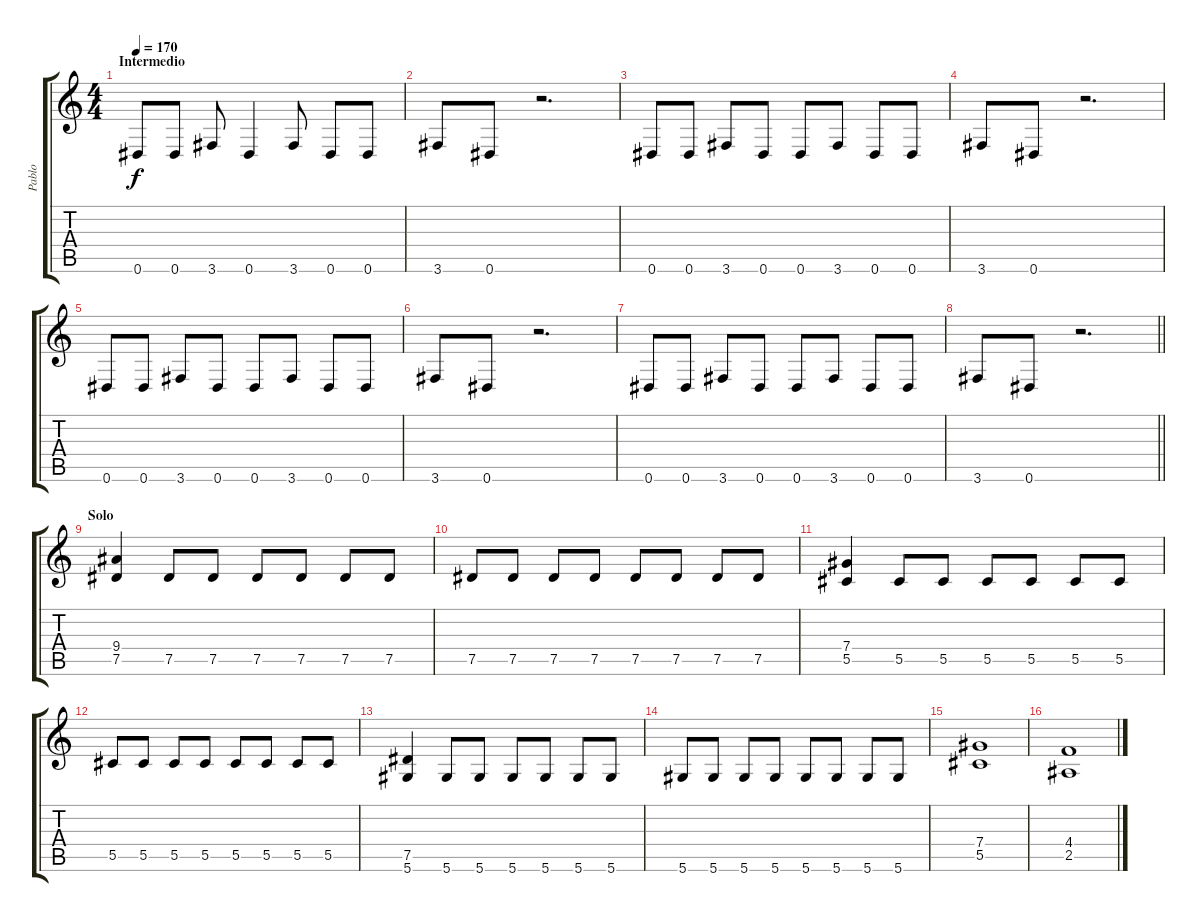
\track ("Pablo" "Pablo") {instrument distortionguitar}
\staff {score tabs}
\tuning (Eb4 Bb3 Gb3 Db3 Ab2 Eb2) {hide}
\ts (4 4)
\section ("" "Intermedio")
\tempo 170
\clef g2
\ks c
0.6.8{dy f volume 13} 0.6.8 3.6.8 0.6.4 3.6.8 0.6.8 0.6.8 |
3.6.8 0.6.8 r.2{d} |
0.6.8{volume 13} 0.6.8 3.6.8 0.6.8 0.6.8 3.6.8 0.6.8 0.6.8 |
3.6.8 0.6.8 r.2{d} |
0.6.8{volume 13} 0.6.8 3.6.8 0.6.8 0.6.8 3.6.8 0.6.8 0.6.8 |
3.6.8 0.6.8 r.2{d} |
0.6.8{volume 13} 0.6.8 3.6.8 0.6.8 0.6.8 3.6.8 0.6.8 0.6.8 |
\barLineRight lightlight
3.6.8 0.6.8 r.2{d} |
\section ("" "Solo")
(9.4 7.5).4 7.5.8 7.5.8 7.5.8 7.5.8 7.5.8 7.5.8 |
7.5.8 7.5.8 7.5.8 7.5.8 7.5.8 7.5.8 7.5.8 7.5.8 |
(7.4 5.5).4 5.5.8 5.5.8 5.5.8 5.5.8 5.5.8 5.5.8 |
5.5.8 5.5.8 5.5.8 5.5.8 5.5.8 5.5.8 5.5.8 5.5.8 |
(7.5 5.6).4 5.6.8 5.6.8 5.6.8 5.6.8 5.6.8 5.6.8 |
5.6.8 5.6.8 5.6.8 5.6.8 5.6.8 5.6.8 5.6.8 5.6.8 |
(7.4 5.5).1 |
(4.4 2.5).1
